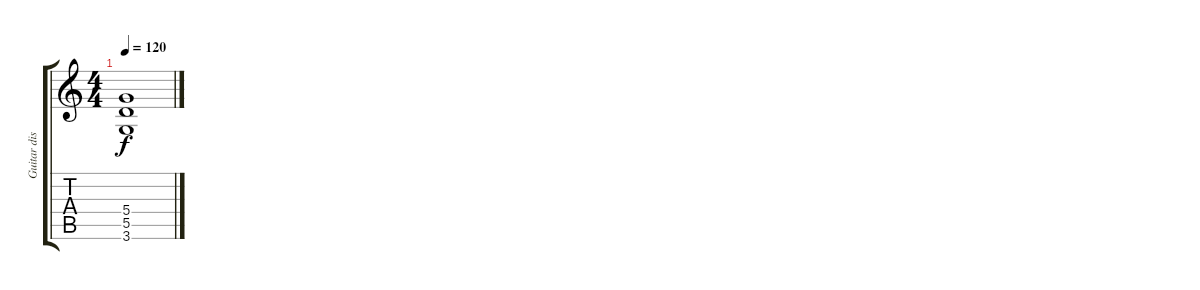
\track ("Guitar disto" "Guitar dis") {instrument distortionguitar}
\staff {score tabs}
\tuning (E4 B3 G3 D3 A2 E2) {hide}
\ts (4 4)
\tempo 120
\clef g2
\ks c
(5.4{t} 5.5{t} 3.6{t}).1{dy f}
